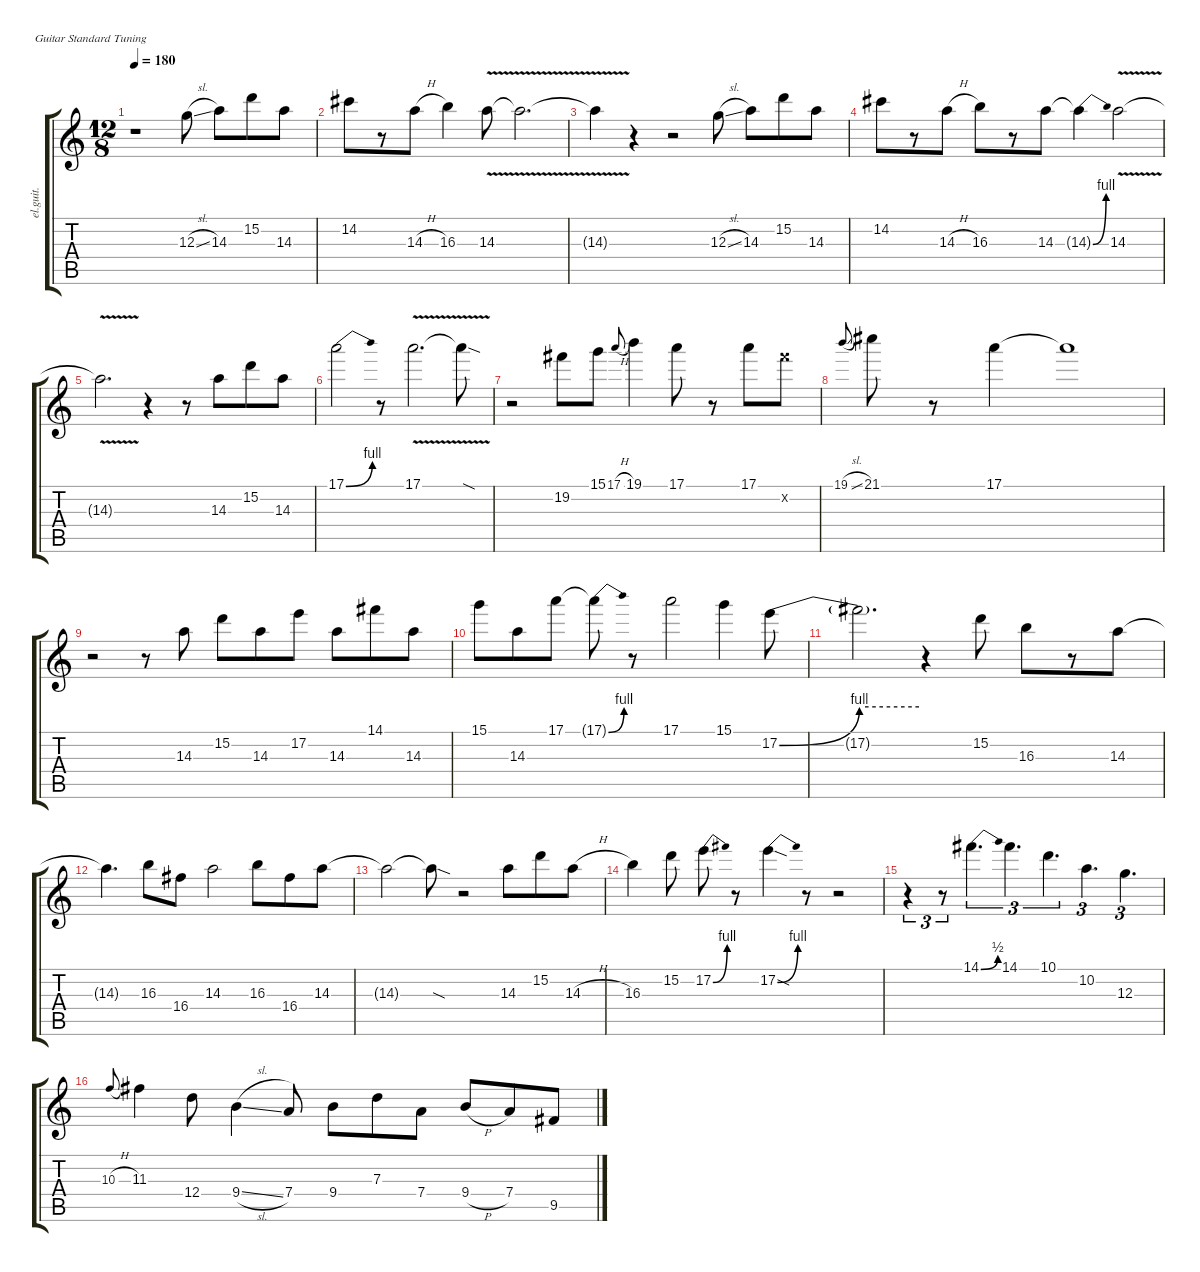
\defaultSystemsLayout 2
\hideDynamics
\track ("高中正義 Lead" "el.guit.") {defaultSystemsLayout 2 instrument electricguitarclean}
\staff {score tabs}
\tuning (E4 B3 G3 D3 A2 E2)
\ts (12 8)
\tempo 180
\clef g2
\ks c
r.1{dy mf beam Down} 12.3{sl}.8{beam Down} 14.3.8{beam Down} 15.2.8{beam Down} 14.3.8{beam Down} |
14.2{acc #}.8{beam Down} r.8{beam Down} 14.3{h}.8{beam Down} 16.3.4{beam Down} 14.3{v}.8{beam Down} 14.3{v t}.2{d beam Down} |
14.3{v t}.4{beam Down} r.4{beam Down} r.2{beam Down} 12.3{sl}.8{beam Down} 14.3.8{beam Down} 15.2.8{beam Down} 14.3.8{beam Down} |
14.2{acc #}.8{beam Down} r.8{beam Down} 14.3{h}.8{beam Down} 16.3.8{beam Down} r.8{beam Down} 14.3.8{beam Down} 14.3{be (bend 0 0 15 4) t}.4{beam Down} 14.3{v}.2{beam Down} |
14.3{v t}.2{d beam Down} r.4{beam Down} r.8{beam Down} 14.3.8{beam Down} 15.2.8{beam Down} 14.3.8{beam Down} |
17.1{be (bend 0 0 15 4)}.2{beam Down} r.8{beam Down} 17.1{v}.2{d beam Down} 17.1{sod t}.8{beam Down} |
r.2{beam Down} 19.2{acc #}.8{beam Down} 15.1.8{beam Down} 17.1{h}.8{gr onbeat beam Up} 19.1.4{beam Down} 17.1.8{beam Down} r.8{beam Down} 17.1.8{beam Down} 19.2{x acc #}.8{beam Down} |
19.1{sl}.8{gr onbeat beam Up} 21.1{acc #}.8{beam Down} r.8{beam Down} 17.1.4{beam Down} 17.1{t}.1{beam Down} |
r.2{beam Down} r.8{beam Down} 14.3.8{beam Down} 15.2.8{beam Down} 14.3.8{beam Down} 17.2.8{beam Down} 14.3.8{beam Down} 14.1{acc #}.8{beam Down} 14.3.8{beam Down} |
15.1.8{beam Down} 14.3.8{beam Down} 17.1.8{beam Down} 17.1{be (bend 0 0 15 4) t}.8{beam Down} r.8{beam Down} 17.1.2{beam Down} 15.1.4{beam Down} 17.2{be (bend 0 0 15 4)}.8{beam Down} |
17.2{be (hold 0 4 60 4) t}.2{d beam Down} r.4{beam Down} 15.2.8{beam Down} 16.3.8{beam Down} r.8{beam Down} 14.3.8{beam Down} |
14.3{t}.4{d beam Down} 16.3.8{beam Down} 16.4{acc #}.8{beam Down} 14.3.2{beam Down} 16.3.8{beam Down} 16.4{acc #}.8{beam Down} 14.3.8{beam Down} |
14.3{t}.2{beam Down} 14.3{sod t}.8{beam Down} r.2{beam Down} 14.3.8{beam Down} 15.2.8{beam Down} 14.3{h}.8{beam Down} |
16.3.4{beam Down} 15.2.8{beam Down} 17.2{be (bend 0 0 15 4)}.8{beam Down} r.8{beam Down} 17.2{be (bend 0 0 15 4) sod}.4{beam Down} r.8{beam Down} r.2{beam Down} |
r.4{tu (3 2) beam Down} r.8{tu (3 2) beam Down} 14.1{be (bend 0 0 6 2) acc #}.4{d tu (3 2) beam Down} 14.1{acc #}.4{d tu (3 2) beam Down} 10.1.4{d tu (3 2) beam Down} 10.2.4{d tu (3 2) beam Down} 12.3.4{d tu (3 2) beam Down} |
10.3{h}.8{gr onbeat beam Up} 11.3{acc #}.4{beam Down} 12.4.8{beam Down} 9.4{sl}.4{beam Down} 7.4.8{beam Up} 9.4.8{beam Down} 7.3.8{beam Down} 7.4.8{beam Down} 9.4{h}.8{beam Up} 7.4.8{beam Up} 9.5{acc #}.8{beam Up}
